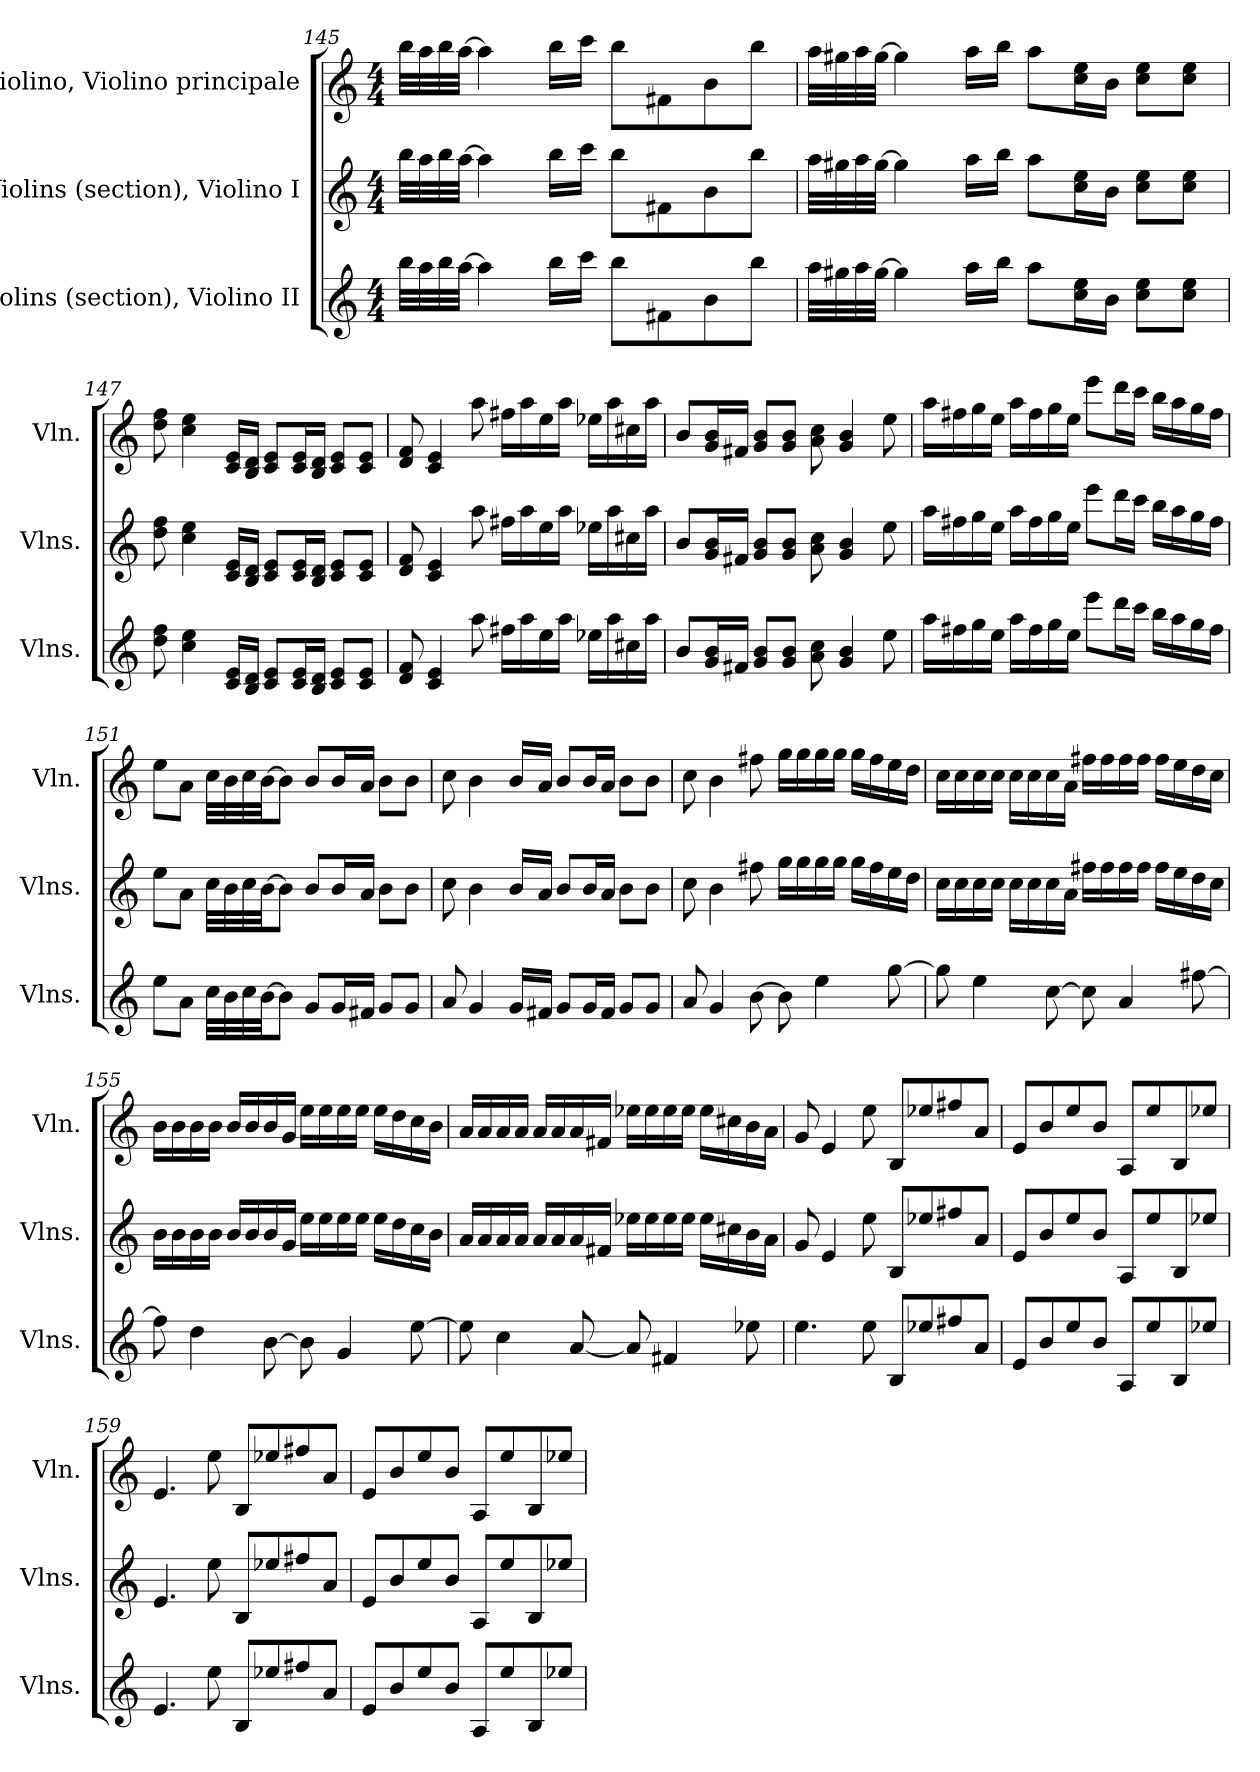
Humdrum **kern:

**kern	**kern	**kern
*part3	*part2	*part1
*staff3	*staff2	*staff1
*I"Violins (section), Violino II	*I"Violins (section), Violino I	*I"Violino, Violino principale
*I'Vlns.	*I'Vlns.	*I'Vln.
*clefG2	*clefG2	*clefG2
*k[]	*k[]	*k[]
*M4/4	*M4/4	*M4/4
=145	=145	=145
32bb\LLL	32bb\LLL	32bb\LLL
32aa\	32aa\	32aa\
32bb\	32bb\	32bb\
[32aa\JJJ	[32aa\JJJ	[32aa\JJJ
4aa\]	4aa\]	4aa\]
16bb\LL	16bb\LL	16bb\LL
16ccc\JJ	16ccc\JJ	16ccc\JJ
8bb\L	8bb\L	8bb\L
8f#X\	8f#X\	8f#X\
8b\	8b\	8b\
8bb\J	8bb\J	8bb\J
=146	=146	=146
32aa\LLL	32aa\LLL	32aa\LLL
32gg#X\	32gg#X\	32gg#X\
32aa\	32aa\	32aa\
[32gg#\JJJ	[32gg#\JJJ	[32gg#\JJJ
4gg#\]	4gg#\]	4gg#\]
16aa\LL	16aa\LL	16aa\LL
16bb\JJ	16bb\JJ	16bb\JJ
8aa\L	8aa\L	8aa\L
16cc\ 16ee\L	16cc\ 16ee\L	16cc\ 16ee\L
16b\JJ	16b\JJ	16b\JJ
8cc\ 8ee\L	8cc\ 8ee\L	8cc\ 8ee\L
8cc\ 8ee\J	8cc\ 8ee\J	8cc\ 8ee\J
!!LO:LB:g=z
=147	=147	=147
8dd\ 8ff\	8dd\ 8ff\	8dd\ 8ff\
4cc\ 4ee\	4cc\ 4ee\	4cc\ 4ee\
16c/ 16e/LL	16c/ 16e/LL	16c/ 16e/LL
16B/ 16d/JJ	16B/ 16d/JJ	16B/ 16d/JJ
8c/ 8e/L	8c/ 8e/L	8c/ 8e/L
16c/ 16e/L	16c/ 16e/L	16c/ 16e/L
16B/ 16d/JJ	16B/ 16d/JJ	16B/ 16d/JJ
8c/ 8e/L	8c/ 8e/L	8c/ 8e/L
8c/ 8e/J	8c/ 8e/J	8c/ 8e/J
=148	=148	=148
8d/ 8f/	8d/ 8f/	8d/ 8f/
4c/ 4e/	4c/ 4e/	4c/ 4e/
8aa\	8aa\	8aa\
16ff#X\LL	16ff#X\LL	16ff#X\LL
16aa\	16aa\	16aa\
16ee\	16ee\	16ee\
16aa\JJ	16aa\JJ	16aa\JJ
16ee-X\LL	16ee-X\LL	16ee-X\LL
16aa\	16aa\	16aa\
16cc#X\	16cc#X\	16cc#X\
16aa\JJ	16aa\JJ	16aa\JJ
=149	=149	=149
8b/L	8b/L	8b/L
16g/ 16b/L	16g/ 16b/L	16g/ 16b/L
16f#X/JJ	16f#X/JJ	16f#X/JJ
8g/ 8b/L	8g/ 8b/L	8g/ 8b/L
8g/ 8b/J	8g/ 8b/J	8g/ 8b/J
8a\ 8cc\	8a\ 8cc\	8a\ 8cc\
4g/ 4b/	4g/ 4b/	4g/ 4b/
8ee\	8ee\	8ee\
!!LO:LB:g=z
=150	=150	=150
16aa\LL	16aa\LL	16aa\LL
16ff#X\	16ff#X\	16ff#X\
16gg\	16gg\	16gg\
16ee\JJ	16ee\JJ	16ee\JJ
16aa\LL	16aa\LL	16aa\LL
16ff#\	16ff#\	16ff#\
16gg\	16gg\	16gg\
16ee\JJ	16ee\JJ	16ee\JJ
8eee\L	8eee\L	8eee\L
16ddd\L	16ddd\L	16ddd\L
16ccc\JJ	16ccc\JJ	16ccc\JJ
16bb\LL	16bb\LL	16bb\LL
16aa\	16aa\	16aa\
16gg\	16gg\	16gg\
16ff#\JJ	16ff#\JJ	16ff#\JJ
=151	=151	=151
8ee\L	8ee\L	8ee\L
8a\J	8a\J	8a\J
32cc\LLL	32cc\LLL	32cc\LLL
32b\	32b\	32b\
32cc\	32cc\	32cc\
[32b\JJ	[32b\JJ	[32b\JJ
8b\J]	8b\J]	8b\J]
8g/L	8b/L	8b/L
16g/L	16b/L	16b/L
16f#X/JJ	16a/JJ	16a/JJ
8g/L	8b\L	8b\L
8g/J	8b\J	8b\J
=152	=152	=152
8a/	8cc\	8cc\
4g/	4b\	4b\
16g/LL	16b/LL	16b/LL
16f#X/JJ	16a/JJ	16a/JJ
8g/L	8b/L	8b/L
16g/L	16b/L	16b/L
16f#/JJ	16a/JJ	16a/JJ
8g/L	8b\L	8b\L
8g/J	8b\J	8b\J
!!LO:LB:g=z
=153	=153	=153
8a/	8cc\	8cc\
4g/	4b\	4b\
[8b\	8ff#X\	8ff#X\
8b\]	16gg\LL	16gg\LL
.	16gg\	16gg\
4ee\	16gg\	16gg\
.	16gg\JJ	16gg\JJ
.	16gg\LL	16gg\LL
.	16ff#\	16ff#\
[8gg\	16ee\	16ee\
.	16dd\JJ	16dd\JJ
=154	=154	=154
8gg\]	16cc\LL	16cc\LL
.	16cc\	16cc\
4ee\	16cc\	16cc\
.	16cc\JJ	16cc\JJ
.	16cc\LL	16cc\LL
.	16cc\	16cc\
[8cc\	16cc\	16cc\
.	16a\JJ	16a\JJ
8cc\]	16ff#X\LL	16ff#X\LL
.	16ff#\	16ff#\
4a/	16ff#\	16ff#\
.	16ff#\JJ	16ff#\JJ
.	16ff#\LL	16ff#\LL
.	16ee\	16ee\
[8ff#X\	16dd\	16dd\
.	16cc\JJ	16cc\JJ
!!LO:LB:g=z
=155	=155	=155
8ff#\]	16b\LL	16b\LL
.	16b\	16b\
4dd\	16b\	16b\
.	16b\JJ	16b\JJ
.	16b/LL	16b/LL
.	16b/	16b/
[8b\	16b/	16b/
.	16g/JJ	16g/JJ
8b\]	16ee\LL	16ee\LL
.	16ee\	16ee\
4g/	16ee\	16ee\
.	16ee\JJ	16ee\JJ
.	16ee\LL	16ee\LL
.	16dd\	16dd\
[8ee\	16cc\	16cc\
.	16b\JJ	16b\JJ
=156	=156	=156
8ee\]	16a/LL	16a/LL
.	16a/	16a/
4cc\	16a/	16a/
.	16a/JJ	16a/JJ
.	16a/LL	16a/LL
.	16a/	16a/
[8a/	16a/	16a/
.	16f#X/JJ	16f#X/JJ
8a/]	16ee-X\LL	16ee-X\LL
.	16ee-\	16ee-\
4f#X/	16ee-\	16ee-\
.	16ee-\JJ	16ee-\JJ
.	16ee-\LL	16ee-\LL
.	16cc#X\	16cc#X\
8ee-X\	16b\	16b\
.	16a\JJ	16a\JJ
=157	=157	=157
4.ee\	8g/	8g/
.	4e/	4e/
8ee\	8ee\	8ee\
8B/L	8B/L	8B/L
8ee-X/	8ee-X/	8ee-X/
8ff#X/	8ff#X/	8ff#X/
8a/J	8a/J	8a/J
!!LO:PB:g=z
=158	=158	=158
8e/L	8e/L	8e/L
8b/	8b/	8b/
8ee/	8ee/	8ee/
8b/J	8b/J	8b/J
8A/L	8A/L	8A/L
8ee/	8ee/	8ee/
8B/	8B/	8B/
8ee-X/J	8ee-X/J	8ee-X/J
=159	=159	=159
4.e/	4.e/	4.e/
8ee\	8ee\	8ee\
8B/L	8B/L	8B/L
8ee-X/	8ee-X/	8ee-X/
8ff#X/	8ff#X/	8ff#X/
8a/J	8a/J	8a/J
=160	=160	=160
8e/L	8e/L	8e/L
8b/	8b/	8b/
8ee/	8ee/	8ee/
8b/J	8b/J	8b/J
8A/L	8A/L	8A/L
8ee/	8ee/	8ee/
8B/	8B/	8B/
8ee-X/J	8ee-X/J	8ee-X/J
=	=	=
*-	*-	*-
